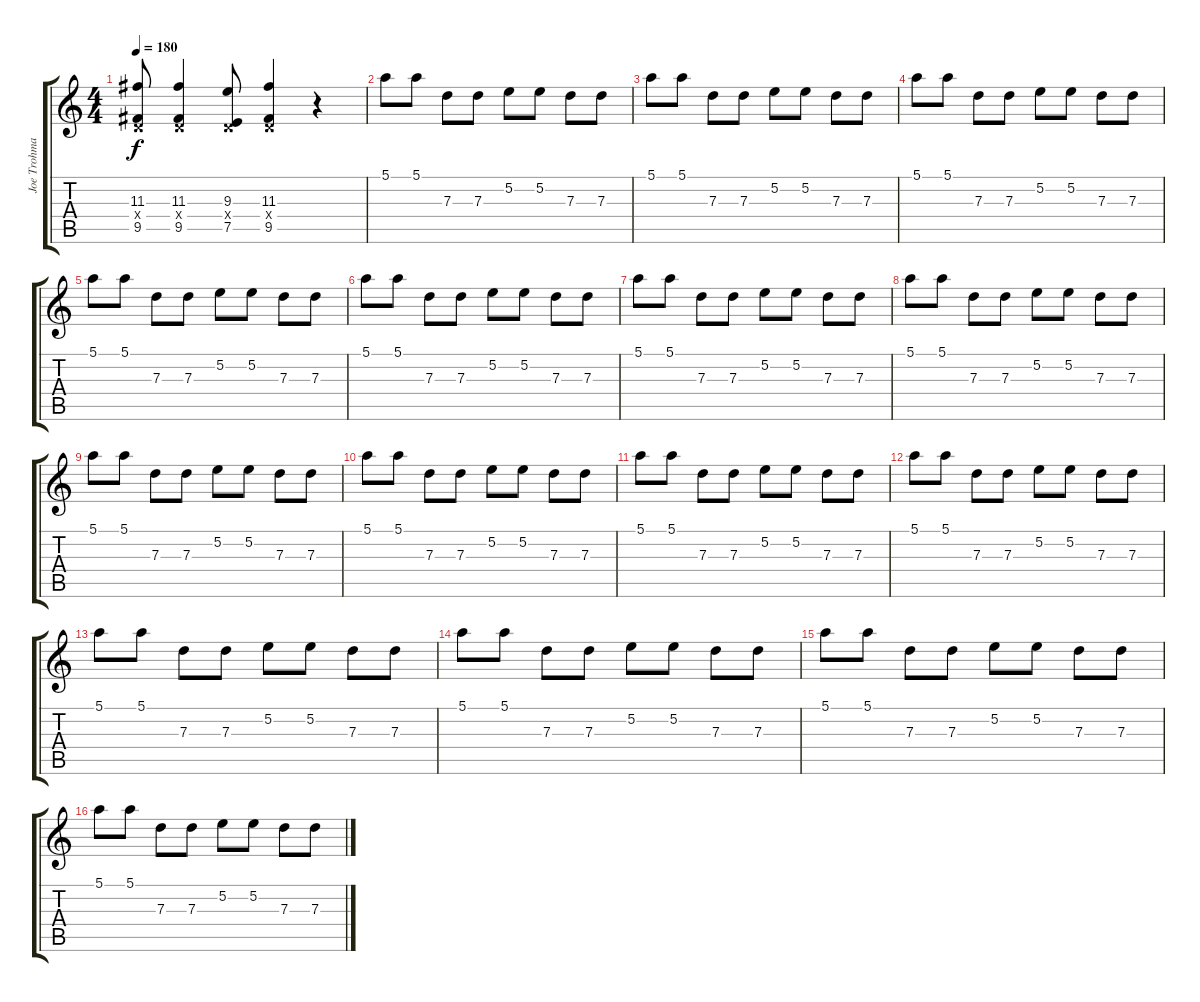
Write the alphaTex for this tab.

\track ("Joe Trohman (Lead Guitar)" "Joe Trohma") {instrument distortionguitar}
\staff {score tabs}
\tuning (E4 B3 G3 D3 A2 D2) {hide}
\ts (4 4)
\tempo 180
\clef g2
\ks c
(11.3 0.4{x} 9.5).8{dy f} (11.3 0.4{x} 9.5).4 (9.3 0.4{x} 7.5).8 (11.3 0.4{x} 9.5).4 r.4 |
5.1.8 5.1.8 7.3.8 7.3.8 5.2.8 5.2.8 7.3.8 7.3.8 |
5.1.8 5.1.8 7.3.8 7.3.8 5.2.8 5.2.8 7.3.8 7.3.8 |
5.1.8 5.1.8 7.3.8 7.3.8 5.2.8 5.2.8 7.3.8 7.3.8 |
5.1.8 5.1.8 7.3.8 7.3.8 5.2.8 5.2.8 7.3.8 7.3.8 |
5.1.8 5.1.8 7.3.8 7.3.8 5.2.8 5.2.8 7.3.8 7.3.8 |
5.1.8 5.1.8 7.3.8 7.3.8 5.2.8 5.2.8 7.3.8 7.3.8 |
5.1.8 5.1.8 7.3.8 7.3.8 5.2.8 5.2.8 7.3.8 7.3.8 |
5.1.8 5.1.8 7.3.8 7.3.8 5.2.8 5.2.8 7.3.8 7.3.8 |
5.1.8 5.1.8 7.3.8 7.3.8 5.2.8 5.2.8 7.3.8 7.3.8 |
5.1.8 5.1.8 7.3.8 7.3.8 5.2.8 5.2.8 7.3.8 7.3.8 |
5.1.8 5.1.8 7.3.8 7.3.8 5.2.8 5.2.8 7.3.8 7.3.8 |
5.1.8 5.1.8 7.3.8 7.3.8 5.2.8 5.2.8 7.3.8 7.3.8 |
5.1.8 5.1.8 7.3.8 7.3.8 5.2.8 5.2.8 7.3.8 7.3.8 |
5.1.8 5.1.8 7.3.8 7.3.8 5.2.8 5.2.8 7.3.8 7.3.8 |
5.1.8 5.1.8 7.3.8 7.3.8 5.2.8 5.2.8 7.3.8 7.3.8
